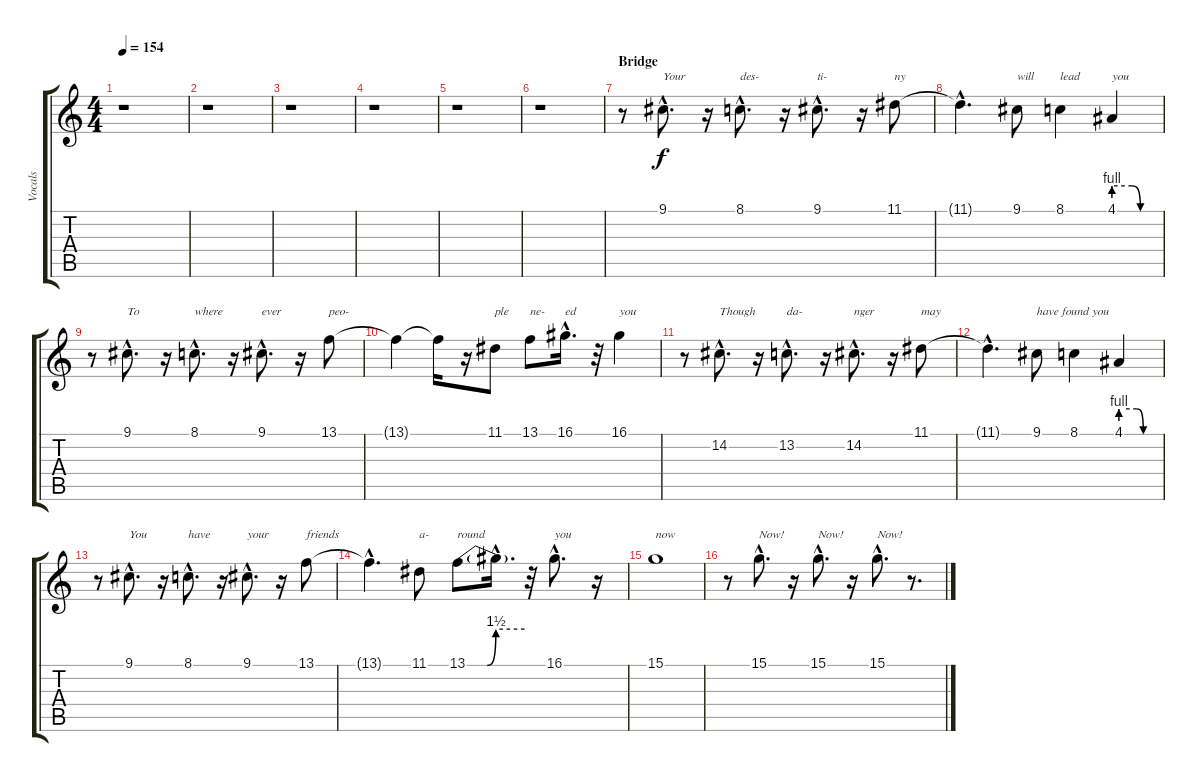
\track ("Vocals" "Vocals") {instrument lead8bassandlead}
\staff {score tabs}
\tuning (E4 B3 G3 D3 A2 E2) {hide}
\ts (4 4)
\tempo 154
\clef g2
\ks c
r.1{dy f} |
r.1 |
r.1 |
r.1 |
r.1 |
r.1 |
\section ("" "Bridge")
r.8 9.1{hac}.8{d txt "Your"} r.16 8.1{hac}.8{d txt "des-"} r.16 9.1{hac}.8{d txt "ti-"} r.16 11.1.8{txt "ny"} |
11.1{hac t}.4{d} 9.1.8{txt "will"} 8.1.4{txt "lead"} 4.1{be (custom 0 4 24 4 35 0 60 0)}.4{txt "you"} |
r.8 9.1{hac}.8{d txt "To"} r.16 8.1{hac}.8{d txt "where"} r.16 9.1{hac}.8{d txt "ever"} r.16 13.1.8{txt "peo-"} |
13.1{t}.4 13.1{t}.16 r.16 11.1.8{txt "ple"} 13.1.8{txt "ne-"} 16.1{hac}.16{d txt "ed"} r.32 16.1.4{txt "you"} |
r.8 14.2{hac}.8{d txt "Though"} r.16 13.2{hac}.8{d txt "da-"} r.16 14.2{hac}.8{d txt "nger"} r.16 11.1.8{txt "may"} |
11.1{hac t}.4{d} 9.1.8{txt "have found you"} 8.1.4 4.1{be (custom 0 4 25 4 35 0 60 0)}.4 |
r.8 9.1{hac}.8{d txt "You"} r.16 8.1{hac}.8{d txt "have"} r.16 9.1{hac}.8{d txt "your"} r.16 13.1.8{txt "friends"} |
13.1{hac t}.4{d} 11.1.8{txt "a-"} 13.1{be (custom 0 0 21 0 30 6 60 6)}.8{txt "round"} 13.1{hac t}.16{d} r.32 16.1{hac}.8{d txt "you"} r.16 |
15.1.1{txt "now"} |
r.8 15.1{hac}.8{d txt "Now!"} r.16 15.1{hac}.8{d txt "Now!"} r.16 15.1{hac}.8{d txt "Now!"} r.8{d}
